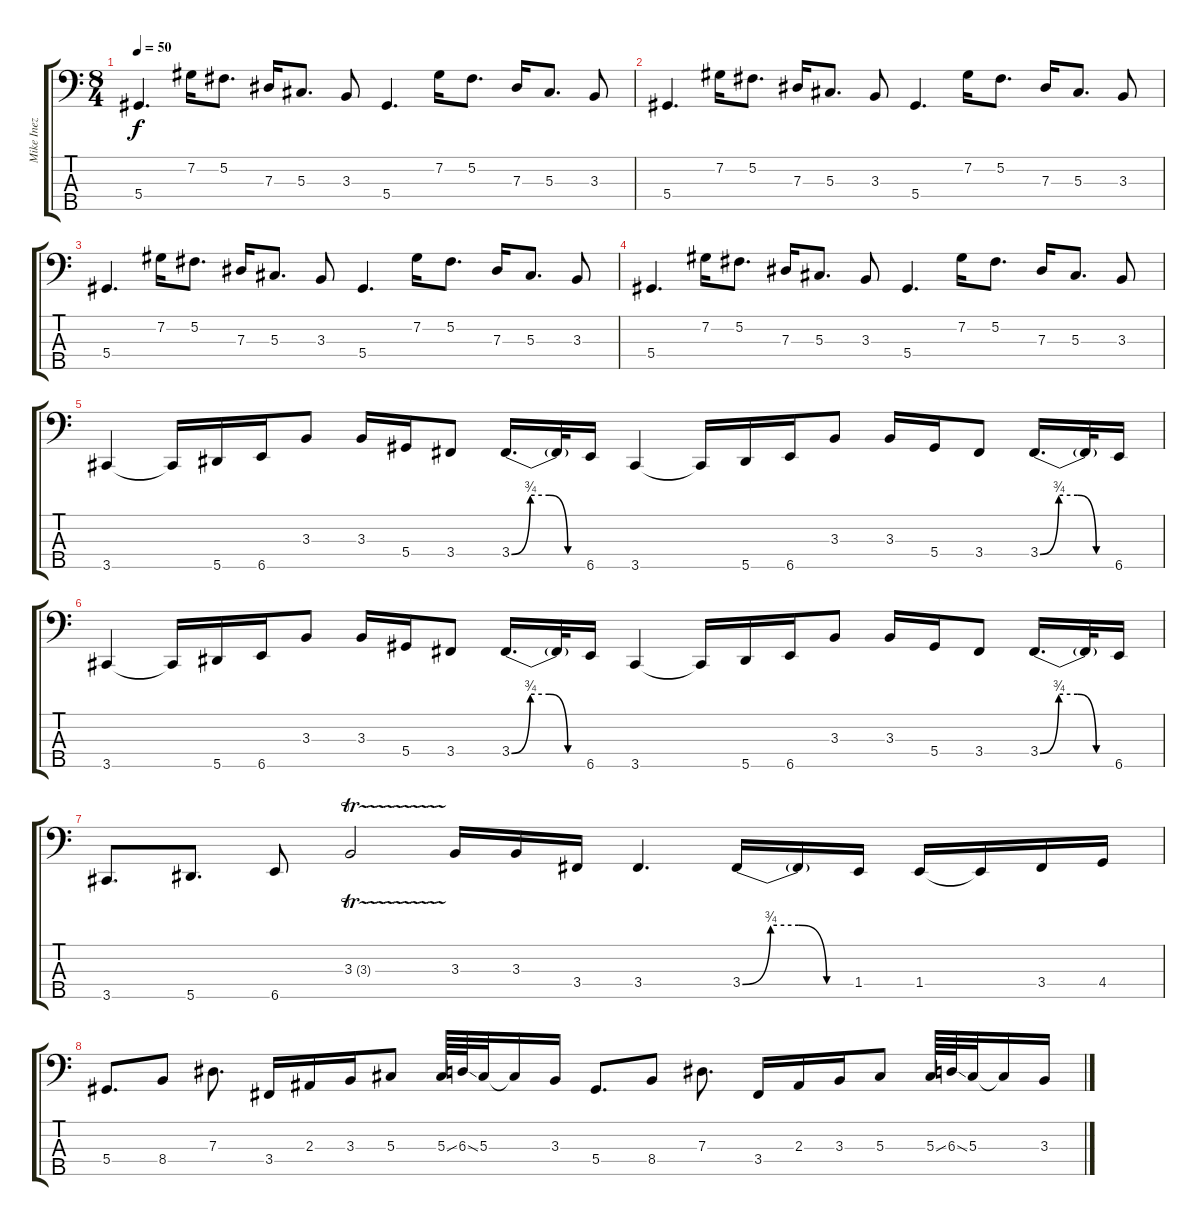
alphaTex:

\track ("Mike Inez Ac. Bass" "Mike Inez ") {instrument acousticbass}
\staff {score tabs}
\tuning (Gb2 Db2 Ab1 Eb1 Bb0) {hide}
\ts (8 4)
\tempo 50
\clef f4
\ks c
5.4.4{d dy f} 7.2.16 5.2.8{d} 7.3.16 5.3.8{d} 3.3.8 5.4.4{d} 7.2.16 5.2.8{d} 7.3.16 5.3.8{d} 3.3.8 |
5.4.4{d} 7.2.16 5.2.8{d} 7.3.16 5.3.8{d} 3.3.8 5.4.4{d} 7.2.16 5.2.8{d} 7.3.16 5.3.8{d} 3.3.8 |
5.4.4{d} 7.2.16 5.2.8{d} 7.3.16 5.3.8{d} 3.3.8 5.4.4{d} 7.2.16 5.2.8{d} 7.3.16 5.3.8{d} 3.3.8 |
5.4.4{d} 7.2.16 5.2.8{d} 7.3.16 5.3.8{d} 3.3.8 5.4.4{d} 7.2.16 5.2.8{d} 7.3.16 5.3.8{d} 3.3.8 |
3.5.4 3.5{t}.16 5.5.16 6.5.16 3.3.8 3.3.16 5.4.16 3.4.8 3.4{be (custom 0 0 15 3 30 3 45 0 60 0)}.16{d} 3.4{t}.32 6.5.16 3.5.4 3.5{t}.16 5.5.16 6.5.16 3.3.8 3.3.16 5.4.16 3.4.8 3.4{be (custom 0 0 15 3 30 3 45 0 60 0)}.16{d} 3.4{t}.32 6.5.16 |
3.5.4 3.5{t}.16 5.5.16 6.5.16 3.3.8 3.3.16 5.4.16 3.4.8 3.4{be (custom 0 0 15 3 30 3 45 0 60 0)}.16{d} 3.4{t}.32 6.5.16 3.5.4 3.5{t}.16 5.5.16 6.5.16 3.3.8 3.3.16 5.4.16 3.4.8 3.4{be (custom 0 0 15 3 30 3 45 0 60 0)}.16{d} 3.4{t}.32 6.5.16 |
3.5.8{d} 5.5.8{d} 6.5.8 3.3{tr (3 16)}.2 3.3.16 3.3.16 3.4.16 3.4.4{d} 3.4{be (custom 0 0 15 3 30 3 45 0 60 0)}.16 3.4{t}.16 1.4.16 1.4.16 1.4{t}.16 3.4.16 4.4.16 |
5.4.8{d} 8.4.8 7.3.8{d} 3.4.16 2.3.16 3.3.16 5.3.8 5.3{ss}.64 6.3{ss}.64 5.3.32 5.3{t}.16 3.3.16 5.4.8{d} 8.4.8 7.3.8{d} 3.4.16 2.3.16 3.3.16 5.3.8 5.3{ss}.64 6.3{ss}.64 5.3.32 5.3{t}.16 3.3.16
